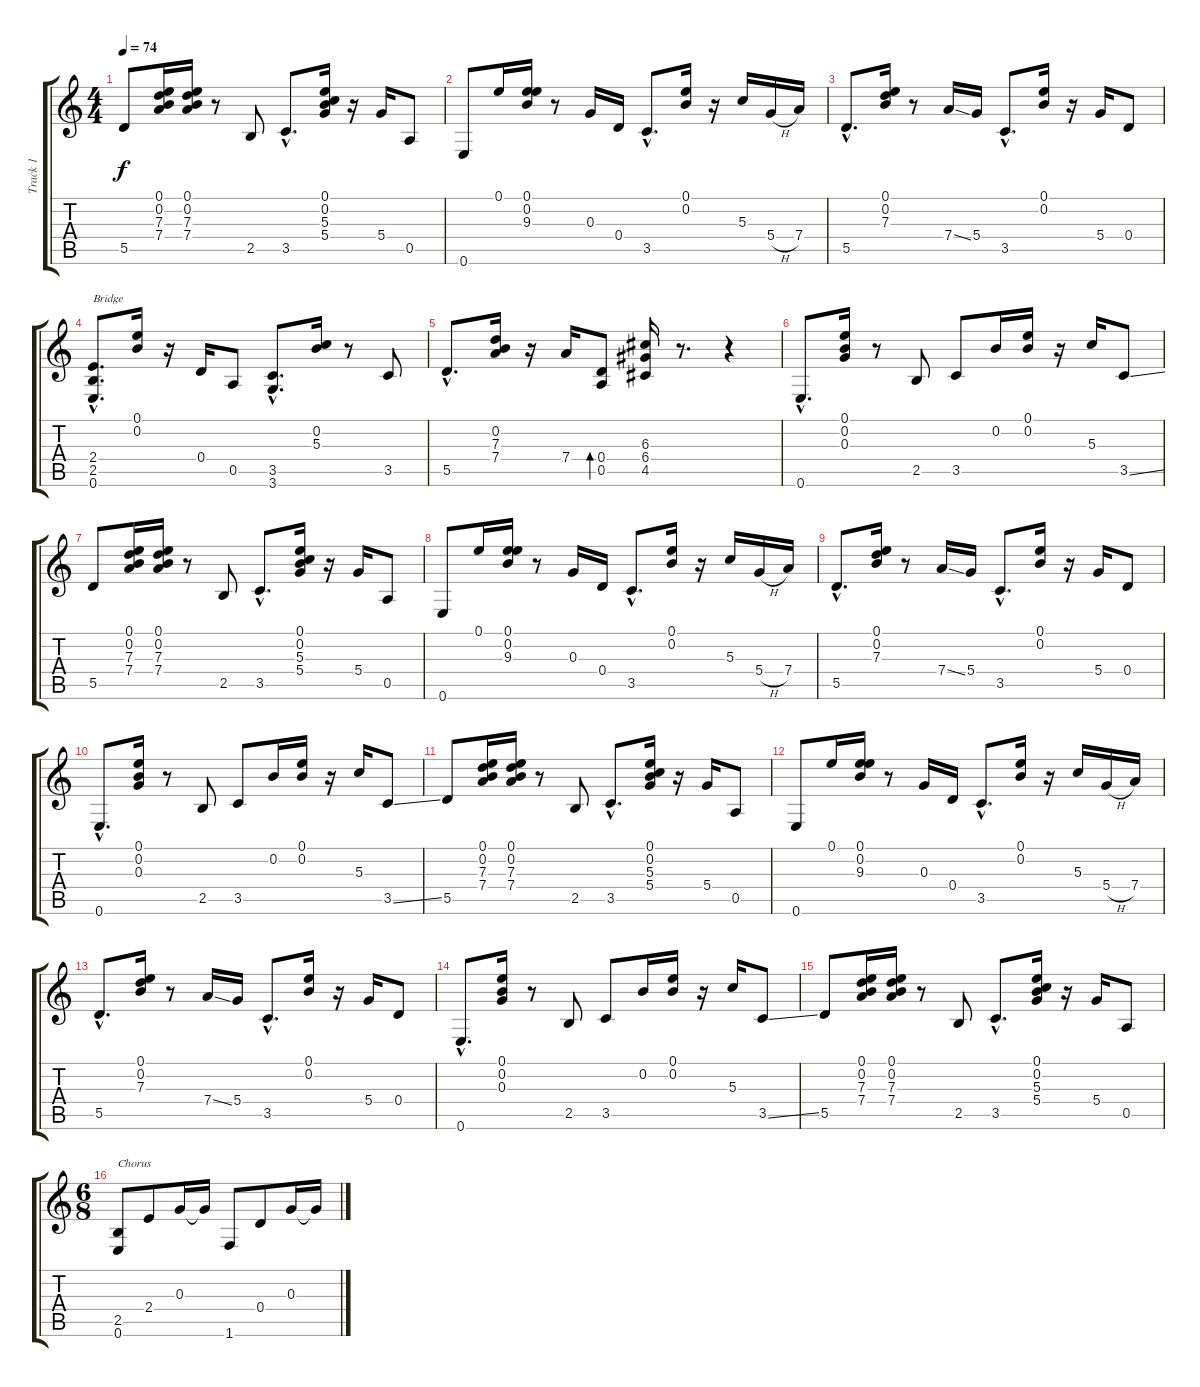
\track ("Track 1" "Track 1") {instrument acousticguitarsteel}
\staff {score tabs}
\tuning (E4 B3 G3 D3 A2 E2) {hide}
\ts (4 4)
\tempo 74
\clef g2
\ks c
5.5.8{dy f} (0.1 0.2 7.3 7.4).16 (0.1 0.2 7.3 7.4).16 r.8 2.5.8 3.5{hac}.8{d} (0.1 0.2 5.3 5.4).16 r.16 5.4.16 0.5.8 |
0.6.8 0.1.16 (0.1 0.2 9.3).16 r.8 0.3.16 0.4.16 3.5{hac}.8{d} (0.1 0.2).16 r.16 5.3.16 5.4{h}.16 7.4.16 |
5.5{hac}.8{d} (0.1 0.2 7.3).16 r.8 7.4{ss}.16 5.4.16 3.5{hac}.8{d} (0.1 0.2).16 r.16 5.4.16 0.4.8 |
(2.4{hac} 2.5{hac} 0.6{hac}).8{d txt "Bridge"} (0.1 0.2).16 r.16 0.4.16 0.5.8 (3.5{hac} 3.6{hac}).8{d} (0.2 5.3).16 r.8 3.5.8 |
5.5{hac}.8{d} (0.2 7.3 7.4).16 r.16 7.4.16 (0.4 0.5).8{bd 60} (6.3 6.4 4.5).16 r.8{d} r.4 |
0.6{hac}.8{d} (0.1 0.2 0.3).16 r.8 2.5.8 3.5.8 0.2.16 (0.1 0.2).16 r.16 5.3.16 3.5{ss}.8 |
5.5.8 (0.1 0.2 7.3 7.4).16 (0.1 0.2 7.3 7.4).16 r.8 2.5.8 3.5{hac}.8{d} (0.1 0.2 5.3 5.4).16 r.16 5.4.16 0.5.8 |
0.6.8 0.1.16 (0.1 0.2 9.3).16 r.8 0.3.16 0.4.16 3.5{hac}.8{d} (0.1 0.2).16 r.16 5.3.16 5.4{h}.16 7.4.16 |
5.5{hac}.8{d} (0.1 0.2 7.3).16 r.8 7.4{ss}.16 5.4.16 3.5{hac}.8{d} (0.1 0.2).16 r.16 5.4.16 0.4.8 |
0.6{hac}.8{d} (0.1 0.2 0.3).16 r.8 2.5.8 3.5.8 0.2.16 (0.1 0.2).16 r.16 5.3.16 3.5{ss}.8 |
5.5.8 (0.1 0.2 7.3 7.4).16 (0.1 0.2 7.3 7.4).16 r.8 2.5.8 3.5{hac}.8{d} (0.1 0.2 5.3 5.4).16 r.16 5.4.16 0.5.8 |
0.6.8 0.1.16 (0.1 0.2 9.3).16 r.8 0.3.16 0.4.16 3.5{hac}.8{d} (0.1 0.2).16 r.16 5.3.16 5.4{h}.16 7.4.16 |
5.5{hac}.8{d} (0.1 0.2 7.3).16 r.8 7.4{ss}.16 5.4.16 3.5{hac}.8{d} (0.1 0.2).16 r.16 5.4.16 0.4.8 |
0.6{hac}.8{d} (0.1 0.2 0.3).16 r.8 2.5.8 3.5.8 0.2.16 (0.1 0.2).16 r.16 5.3.16 3.5{ss}.8 |
5.5.8 (0.1 0.2 7.3 7.4).16 (0.1 0.2 7.3 7.4).16 r.8 2.5.8 3.5{hac}.8{d} (0.1 0.2 5.3 5.4).16 r.16 5.4.16 0.5.8 |
\ts (6 8)
(2.5 0.6).8{txt "Chorus"} 2.4.8 0.3.16 0.3{t}.16 1.6.8 0.4.8 0.3.16 0.3{t}.16
